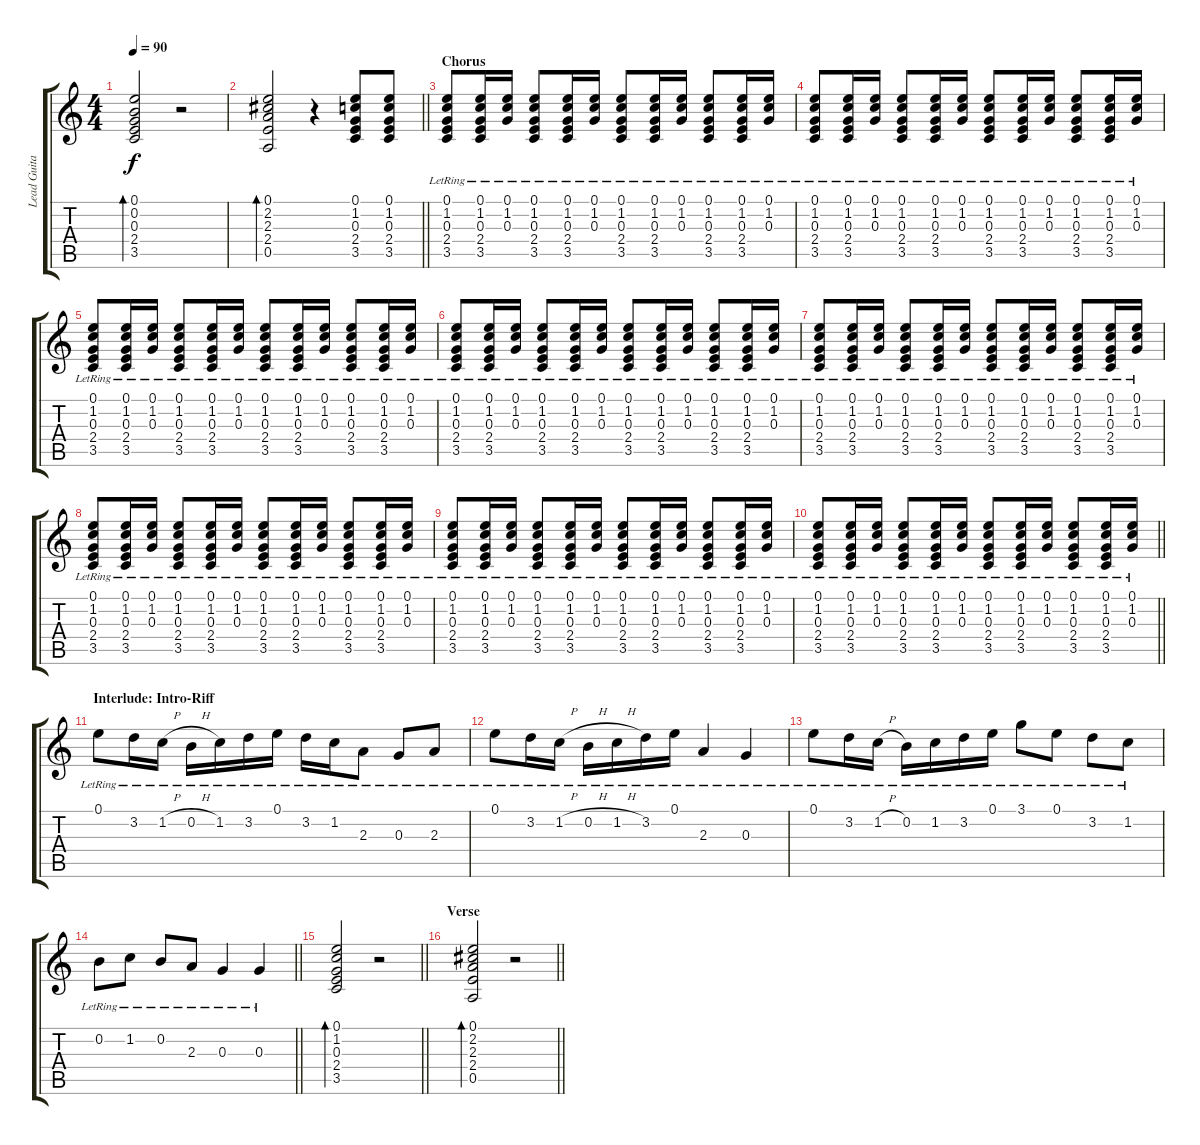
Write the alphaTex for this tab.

\track ("Lead Guitar" "Lead Guita") {instrument acousticguitarsteel}
\staff {score tabs}
\tuning (E4 B3 G3 D3 A2 E2) {hide}
\ts (4 4)
\tempo 90
\clef g2
\ks c
(0.1 0.2 0.3 2.4 3.5).2{bd 240 dy f} r.2 |
\barLineRight lightlight
(0.1 2.2 2.3 2.4 0.5).2{bd 120} r.4 (0.1 1.2 0.3 2.4 3.5).8 (0.1 1.2 0.3 2.4 3.5).8 |
\section ("" "Chorus")
(0.1{lr} 1.2{lr} 0.3{lr} 2.4{lr} 3.5{lr}).8 (0.1{lr} 1.2{lr} 0.3{lr} 2.4{lr} 3.5{lr}).16 (0.1{lr} 1.2{lr} 0.3{lr}).16 (0.1{lr} 1.2{lr} 0.3{lr} 2.4{lr} 3.5{lr}).8 (0.1{lr} 1.2{lr} 0.3{lr} 2.4{lr} 3.5{lr}).16 (0.1{lr} 1.2{lr} 0.3{lr}).16 (0.1{lr} 1.2{lr} 0.3{lr} 2.4{lr} 3.5{lr}).8 (0.1{lr} 1.2{lr} 0.3{lr} 2.4{lr} 3.5{lr}).16 (0.1{lr} 1.2{lr} 0.3{lr}).16 (0.1{lr} 1.2{lr} 0.3{lr} 2.4{lr} 3.5{lr}).8 (0.1{lr} 1.2{lr} 0.3{lr} 2.4{lr} 3.5{lr}).16 (0.1{lr} 1.2{lr} 0.3{lr}).16 |
(0.1{lr} 1.2{lr} 0.3{lr} 2.4{lr} 3.5{lr}).8 (0.1{lr} 1.2{lr} 0.3{lr} 2.4{lr} 3.5{lr}).16 (0.1{lr} 1.2{lr} 0.3{lr}).16 (0.1{lr} 1.2{lr} 0.3{lr} 2.4{lr} 3.5{lr}).8 (0.1{lr} 1.2{lr} 0.3{lr} 2.4{lr} 3.5{lr}).16 (0.1{lr} 1.2{lr} 0.3{lr}).16 (0.1{lr} 1.2{lr} 0.3{lr} 2.4{lr} 3.5{lr}).8 (0.1{lr} 1.2{lr} 0.3{lr} 2.4{lr} 3.5{lr}).16 (0.1{lr} 1.2{lr} 0.3{lr}).16 (0.1{lr} 1.2{lr} 0.3{lr} 2.4{lr} 3.5{lr}).8 (0.1{lr} 1.2{lr} 0.3{lr} 2.4{lr} 3.5{lr}).16 (0.1{lr} 1.2{lr} 0.3{lr}).16 |
(0.1{lr} 1.2{lr} 0.3{lr} 2.4{lr} 3.5{lr}).8 (0.1{lr} 1.2{lr} 0.3{lr} 2.4{lr} 3.5{lr}).16 (0.1{lr} 1.2{lr} 0.3{lr}).16 (0.1{lr} 1.2{lr} 0.3{lr} 2.4{lr} 3.5{lr}).8 (0.1{lr} 1.2{lr} 0.3{lr} 2.4{lr} 3.5{lr}).16 (0.1{lr} 1.2{lr} 0.3{lr}).16 (0.1{lr} 1.2{lr} 0.3{lr} 2.4{lr} 3.5{lr}).8 (0.1{lr} 1.2{lr} 0.3{lr} 2.4{lr} 3.5{lr}).16 (0.1{lr} 1.2{lr} 0.3{lr}).16 (0.1{lr} 1.2{lr} 0.3{lr} 2.4{lr} 3.5{lr}).8 (0.1{lr} 1.2{lr} 0.3{lr} 2.4{lr} 3.5{lr}).16 (0.1{lr} 1.2{lr} 0.3{lr}).16 |
(0.1{lr} 1.2{lr} 0.3{lr} 2.4{lr} 3.5{lr}).8 (0.1{lr} 1.2{lr} 0.3{lr} 2.4{lr} 3.5{lr}).16 (0.1{lr} 1.2{lr} 0.3{lr}).16 (0.1{lr} 1.2{lr} 0.3{lr} 2.4{lr} 3.5{lr}).8 (0.1{lr} 1.2{lr} 0.3{lr} 2.4{lr} 3.5{lr}).16 (0.1{lr} 1.2{lr} 0.3{lr}).16 (0.1{lr} 1.2{lr} 0.3{lr} 2.4{lr} 3.5{lr}).8 (0.1{lr} 1.2{lr} 0.3{lr} 2.4{lr} 3.5{lr}).16 (0.1{lr} 1.2{lr} 0.3{lr}).16 (0.1{lr} 1.2{lr} 0.3{lr} 2.4{lr} 3.5{lr}).8 (0.1{lr} 1.2{lr} 0.3{lr} 2.4{lr} 3.5{lr}).16 (0.1{lr} 1.2{lr} 0.3{lr}).16 |
(0.1{lr} 1.2{lr} 0.3{lr} 2.4{lr} 3.5{lr}).8 (0.1{lr} 1.2{lr} 0.3{lr} 2.4{lr} 3.5{lr}).16 (0.1{lr} 1.2{lr} 0.3{lr}).16 (0.1{lr} 1.2{lr} 0.3{lr} 2.4{lr} 3.5{lr}).8 (0.1{lr} 1.2{lr} 0.3{lr} 2.4{lr} 3.5{lr}).16 (0.1{lr} 1.2{lr} 0.3{lr}).16 (0.1{lr} 1.2{lr} 0.3{lr} 2.4{lr} 3.5{lr}).8 (0.1{lr} 1.2{lr} 0.3{lr} 2.4{lr} 3.5{lr}).16 (0.1{lr} 1.2{lr} 0.3{lr}).16 (0.1{lr} 1.2{lr} 0.3{lr} 2.4{lr} 3.5{lr}).8 (0.1{lr} 1.2{lr} 0.3{lr} 2.4{lr} 3.5{lr}).16 (0.1{lr} 1.2{lr} 0.3{lr}).16 |
(0.1{lr} 1.2{lr} 0.3{lr} 2.4{lr} 3.5{lr}).8 (0.1{lr} 1.2{lr} 0.3{lr} 2.4{lr} 3.5{lr}).16 (0.1{lr} 1.2{lr} 0.3{lr}).16 (0.1{lr} 1.2{lr} 0.3{lr} 2.4{lr} 3.5{lr}).8 (0.1{lr} 1.2{lr} 0.3{lr} 2.4{lr} 3.5{lr}).16 (0.1{lr} 1.2{lr} 0.3{lr}).16 (0.1{lr} 1.2{lr} 0.3{lr} 2.4{lr} 3.5{lr}).8 (0.1{lr} 1.2{lr} 0.3{lr} 2.4{lr} 3.5{lr}).16 (0.1{lr} 1.2{lr} 0.3{lr}).16 (0.1{lr} 1.2{lr} 0.3{lr} 2.4{lr} 3.5{lr}).8 (0.1{lr} 1.2{lr} 0.3{lr} 2.4{lr} 3.5{lr}).16 (0.1{lr} 1.2{lr} 0.3{lr}).16 |
(0.1{lr} 1.2{lr} 0.3{lr} 2.4{lr} 3.5{lr}).8 (0.1{lr} 1.2{lr} 0.3{lr} 2.4{lr} 3.5{lr}).16 (0.1{lr} 1.2{lr} 0.3{lr}).16 (0.1{lr} 1.2{lr} 0.3{lr} 2.4{lr} 3.5{lr}).8 (0.1{lr} 1.2{lr} 0.3{lr} 2.4{lr} 3.5{lr}).16 (0.1{lr} 1.2{lr} 0.3{lr}).16 (0.1{lr} 1.2{lr} 0.3{lr} 2.4{lr} 3.5{lr}).8 (0.1{lr} 1.2{lr} 0.3{lr} 2.4{lr} 3.5{lr}).16 (0.1{lr} 1.2{lr} 0.3{lr}).16 (0.1{lr} 1.2{lr} 0.3{lr} 2.4{lr} 3.5{lr}).8 (0.1{lr} 1.2{lr} 0.3{lr} 2.4{lr} 3.5{lr}).16 (0.1{lr} 1.2{lr} 0.3{lr}).16 |
\barLineRight lightlight
(0.1{lr} 1.2{lr} 0.3{lr} 2.4{lr} 3.5{lr}).8 (0.1{lr} 1.2{lr} 0.3{lr} 2.4{lr} 3.5{lr}).16 (0.1{lr} 1.2{lr} 0.3{lr}).16 (0.1{lr} 1.2{lr} 0.3{lr} 2.4{lr} 3.5{lr}).8 (0.1{lr} 1.2{lr} 0.3{lr} 2.4{lr} 3.5{lr}).16 (0.1{lr} 1.2{lr} 0.3{lr}).16 (0.1{lr} 1.2{lr} 0.3{lr} 2.4{lr} 3.5{lr}).8 (0.1{lr} 1.2{lr} 0.3{lr} 2.4{lr} 3.5{lr}).16 (0.1{lr} 1.2{lr} 0.3{lr}).16 (0.1{lr} 1.2{lr} 0.3{lr} 2.4{lr} 3.5{lr}).8 (0.1{lr} 1.2{lr} 0.3{lr} 2.4{lr} 3.5{lr}).16 (0.1{lr} 1.2{lr} 0.3{lr}).16 |
\section ("" "Interlude: Intro-Riff")
0.1{lr}.8 3.2{lr}.16 1.2{h lr}.16 0.2{h lr}.16 1.2{lr}.16 3.2{lr}.16 0.1{lr}.16 3.2{lr}.16 1.2{lr}.16 2.3{lr}.8 0.3{lr}.8 2.3{lr}.8 |
0.1{lr}.8 3.2{lr}.16 1.2{h lr}.16 0.2{h lr}.16 1.2{h lr}.16 3.2{lr}.16 0.1{lr}.16 2.3{lr}.4 0.3{lr}.4 |
0.1{lr}.8 3.2{lr}.16 1.2{h lr}.16 0.2{lr}.16 1.2{lr}.16 3.2{lr}.16 0.1{lr}.16 3.1{lr}.8 0.1{lr}.8 3.2{lr}.8 1.2{lr}.8 |
\barLineRight lightlight
0.2{lr}.8 1.2{lr}.8 0.2{lr}.8 2.3{lr}.8 0.3{lr}.4 0.3{lr}.4 |
\barLineRight lightlight
(0.1 1.2 0.3 2.4 3.5).2{bd 120} r.2 |
\section ("" "Verse")
\barLineRight lightlight
(0.1 2.2 2.3 2.4 0.5).2{bd 120} r.2
